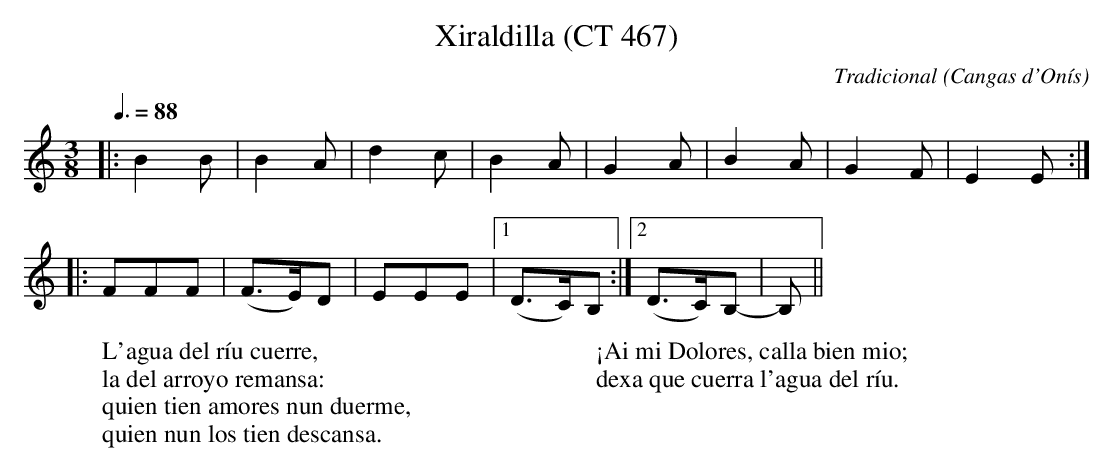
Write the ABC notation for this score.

X:1
T:Xiraldilla (CT 467)
C:Tradicional
O:Cangas d'Onís
M:3/8
L:1/8
Q:3/8=88
W:L'agua del ríu cuerre,
W:la del arroyo remansa:
W:quien tien amores nun duerme,
W:quien nun los tien descansa.
W:
W:¡Ai mi Dolores, calla bien mio;
W:dexa que cuerra l'agua del ríu.
K:C
|:B2B|B2A|d2c|B2A|G2A| B2A|G2F|E2E:|
|:FFF|(F3/2E/2)D|EEE|[1 (D3/2C/2)B,:|[2 (D3/2C/2)B,-|B,||
